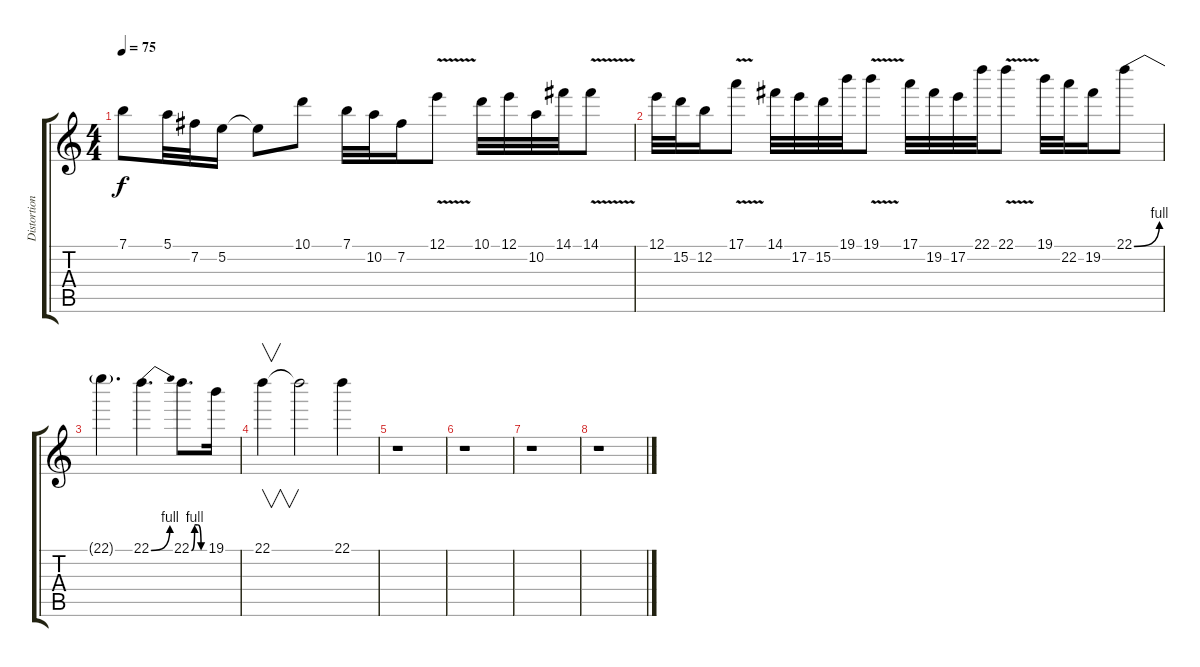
\track ("Distortion" "Distortion") {instrument distortionguitar}
\staff {score tabs}
\tuning (E4 B3 G3 D3 A2 E2) {hide}
\ts (4 4)
\tempo 75
\clef g2
\ks c
7.1.8{dy f} 5.1.32 7.2.32 5.2.16 5.2{t}.8 10.1.8 7.1.32 10.2.32 7.2.16 12.1{v}.8 10.1.32 12.1.32 10.2.32 14.1.32 14.1{v}.8 |
12.1.32 15.2.32 12.2.16 17.1{v}.8 14.1.32 17.2.32 15.2.32 19.1.32 19.1{v}.8 17.1.32 19.2.32 17.2.32 22.1.32 22.1{v}.8 19.1.32 22.2.32 19.2.16 22.1{be (bend 0 0 60 4)}.8 |
22.1{t}.4{d} 22.1{be (bend 0 0 60 4)}.4{d} 22.1{be (custom 0 0 15 4 30 4 45 0 60 0)}.8{d} 19.1.16 |
22.1.4{v} 22.1{t}.2 22.1.4 |
r.1 |
r.1 |
r.1 |
r.1
